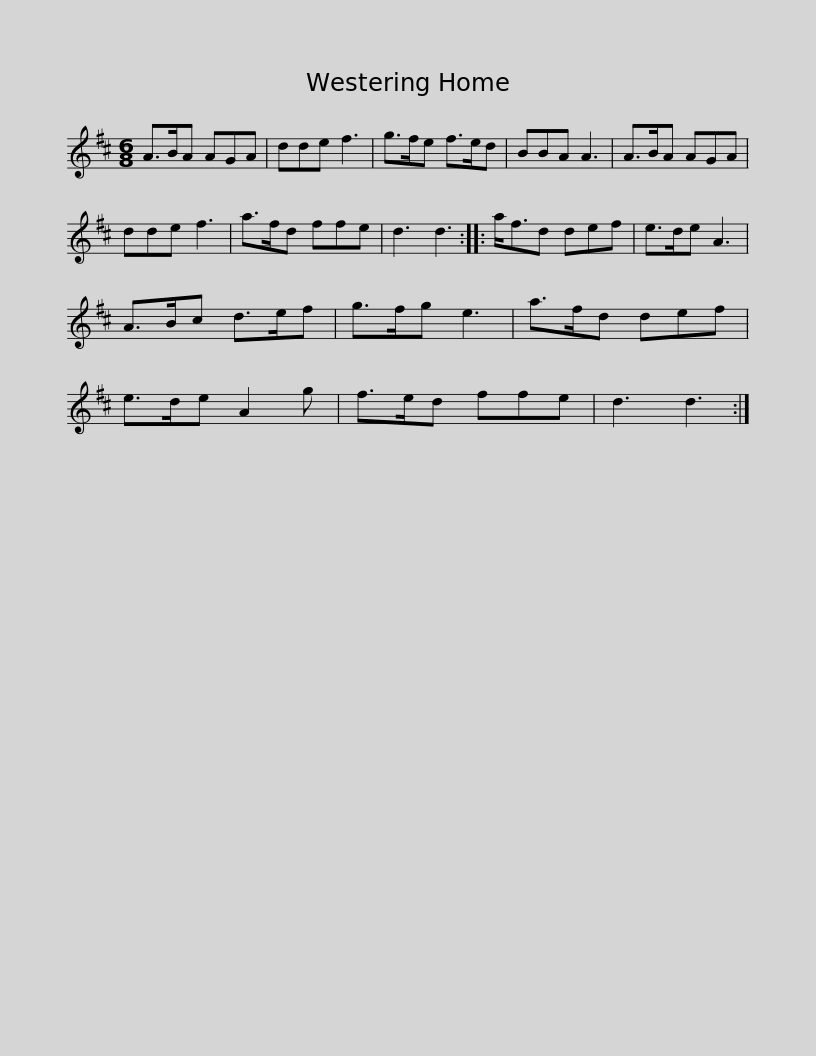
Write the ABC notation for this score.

X:1
L:1/8
M:6/8
I:linebreak $
K:D
V:1 treble
V:1
 A>BA AGA | dde f3 | g>fe f>ed | BBA A3 | A>BA AGA | %5
 dde f3 | a>fd ffe | d3 d3 ::$ a<fd def | e>de A3 | %10
 A>Bc d>ef | g>fg e3 | a>fd def | e>de A2 g | f>ed ffe |$ %15
 d3 d3 :| %16
